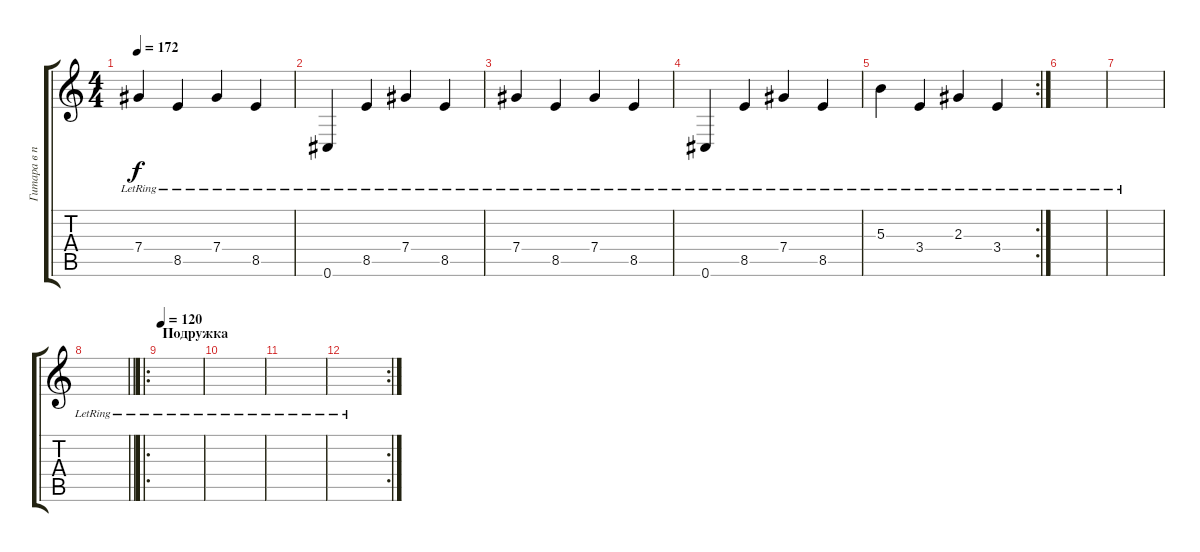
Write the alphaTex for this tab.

\track ("Гитара в пониженом ре" "Гитара в п") {instrument electricguitarjazz}
\staff {score tabs}
\tuning (Eb4 Bb3 Gb3 Db3 Ab2 Db2) {hide}
\ts (4 4)
\tempo 172
\clef g2
\ks c
7.4{lr}.4{dy f} 8.5{lr}.4 7.4{lr}.4 8.5{lr}.4 |
0.6{lr}.4 8.5{lr}.4 7.4{lr}.4 8.5{lr}.4 |
7.4{lr}.4 8.5{lr}.4 7.4{lr}.4 8.5{lr}.4 |
0.6{lr}.4 8.5{lr}.4 7.4{lr}.4 8.5{lr}.4 |
\rc 2
5.3{lr}.4 3.4{lr}.4 2.3{lr}.4 3.4{lr}.4 |
|
|
\barLineRight lightlight
|
\ro
\section ("" "Подружка")
\tempo 120
|
|
|
\rc 2
